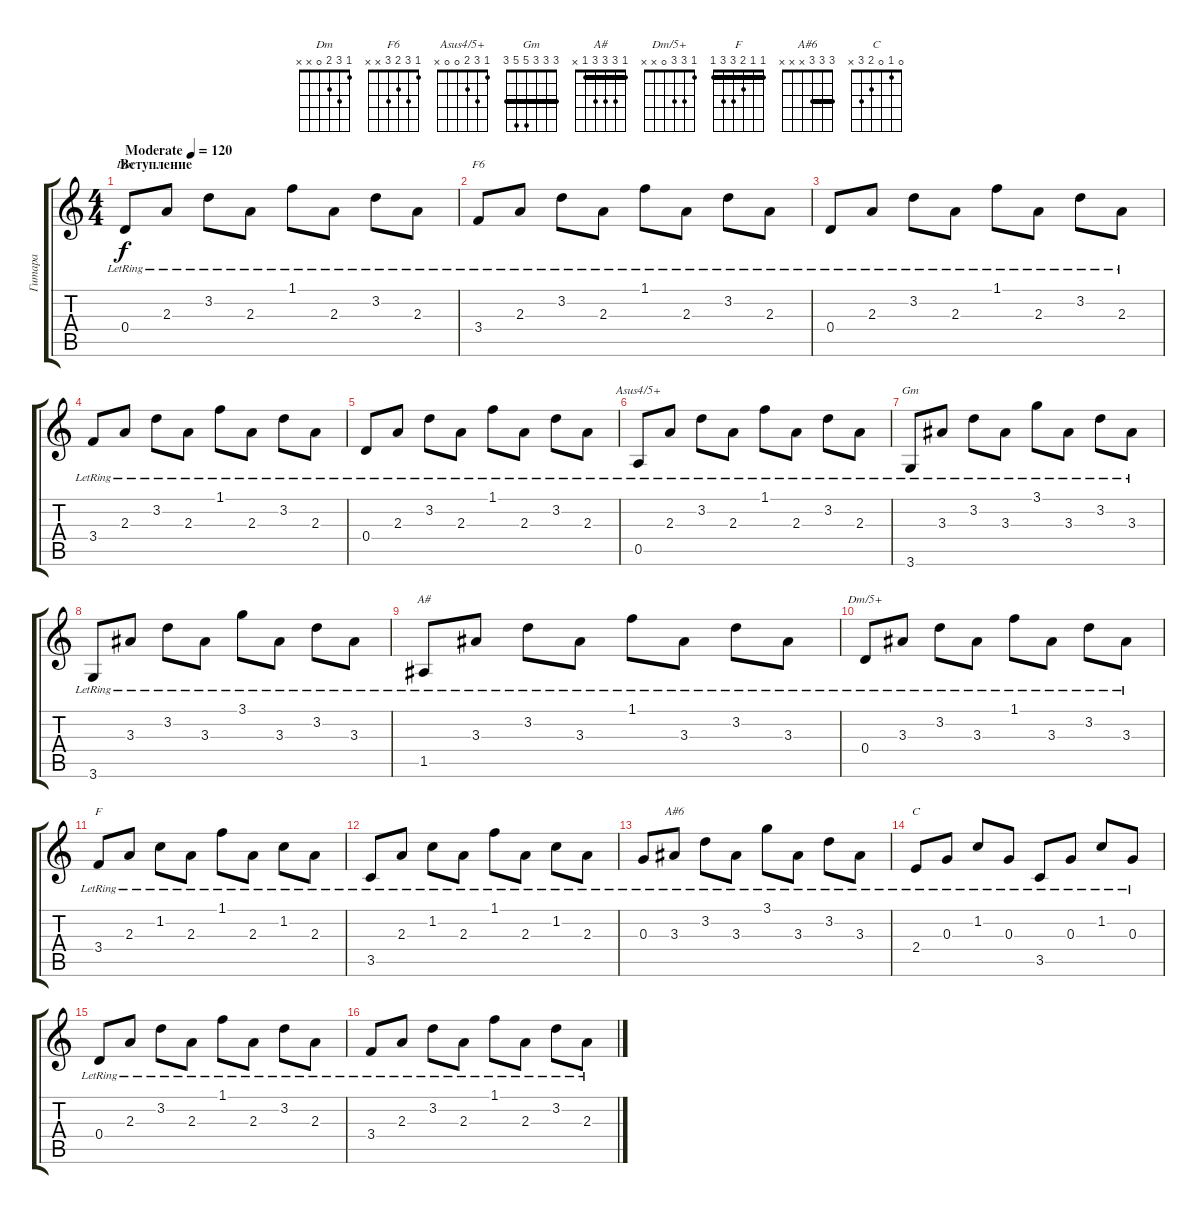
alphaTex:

\track ("Гитара" "Гитара") {instrument acousticguitarsteel}
\staff {score tabs}
\tuning (E4 B3 G3 D3 A2 E2) {hide}
\chord ("Dm" 1 3 2 0 x x)
\chord ("F6" 1 3 2 3 x x)
\chord ("Asus4/5+" 1 3 2 0 0 x)
\chord ("Gm" 3 3 3 5 5 3) {barre 3}
\chord ("A#" 1 3 3 3 1 x) {barre 1}
\chord ("Dm/5+" 1 3 3 0 x x)
\chord ("F" 1 1 2 3 3 1) {barre 1}
\chord ("A#6" 3 3 3 x x x) {barre 3}
\chord ("C" 0 1 0 2 3 x)
\ts (4 4)
\section ("" "Вступление")
\tempo (120 "Moderate")
\clef g2
\ks c
0.4{lr}.8{ch "Dm" dy f instrument acousticguitarsteel} 2.3{lr}.8 3.2{lr}.8 2.3{lr}.8 1.1{lr}.8 2.3{lr}.8 3.2{lr}.8 2.3{lr}.8 |
3.4{lr}.8{ch "F6"} 2.3{lr}.8 3.2{lr}.8 2.3{lr}.8 1.1{lr}.8 2.3{lr}.8 3.2{lr}.8 2.3{lr}.8 |
0.4{lr}.8 2.3{lr}.8 3.2{lr}.8 2.3{lr}.8 1.1{lr}.8 2.3{lr}.8 3.2{lr}.8 2.3{lr}.8 |
3.4{lr}.8 2.3{lr}.8 3.2{lr}.8 2.3{lr}.8 1.1{lr}.8 2.3{lr}.8 3.2{lr}.8 2.3{lr}.8 |
0.4{lr}.8 2.3{lr}.8 3.2{lr}.8 2.3{lr}.8 1.1{lr}.8 2.3{lr}.8 3.2{lr}.8 2.3{lr}.8 |
0.5{lr}.8{ch "Asus4/5+"} 2.3{lr}.8 3.2{lr}.8 2.3{lr}.8 1.1{lr}.8 2.3{lr}.8 3.2{lr}.8 2.3{lr}.8 |
3.6{lr}.8{ch "Gm"} 3.3{lr}.8 3.2{lr}.8 3.3{lr}.8 3.1{lr}.8 3.3{lr}.8 3.2{lr}.8 3.3{lr}.8 |
3.6{lr}.8 3.3{lr}.8 3.2{lr}.8 3.3{lr}.8 3.1{lr}.8 3.3{lr}.8 3.2{lr}.8 3.3{lr}.8 |
1.5{lr}.8{ch "A#"} 3.3{lr}.8 3.2{lr}.8 3.3{lr}.8 1.1{lr}.8 3.3{lr}.8 3.2{lr}.8 3.3{lr}.8 |
0.4{lr}.8{ch "Dm/5+"} 3.3{lr}.8 3.2{lr}.8 3.3{lr}.8 1.1{lr}.8 3.3{lr}.8 3.2{lr}.8 3.3{lr}.8 |
3.4{lr}.8{ch "F"} 2.3{lr}.8 1.2{lr}.8 2.3{lr}.8 1.1{lr}.8 2.3{lr}.8 1.2{lr}.8 2.3{lr}.8 |
3.5{lr}.8 2.3{lr}.8 1.2{lr}.8 2.3{lr}.8 1.1{lr}.8 2.3{lr}.8 1.2{lr}.8 2.3{lr}.8 |
0.3{lr}.8 3.3{lr}.8{ch "A#6"} 3.2{lr}.8 3.3{lr}.8 3.1{lr}.8 3.3{lr}.8 3.2{lr}.8 3.3{lr}.8 |
2.4{lr}.8{ch "C"} 0.3{lr}.8 1.2{lr}.8 0.3{lr}.8 3.5{lr}.8 0.3{lr}.8 1.2{lr}.8 0.3{lr}.8 |
0.4{lr}.8 2.3{lr}.8 3.2{lr}.8 2.3{lr}.8 1.1{lr}.8 2.3{lr}.8 3.2{lr}.8 2.3{lr}.8 |
3.4{lr}.8 2.3{lr}.8 3.2{lr}.8 2.3{lr}.8 1.1{lr}.8 2.3{lr}.8 3.2{lr}.8 2.3{lr}.8
